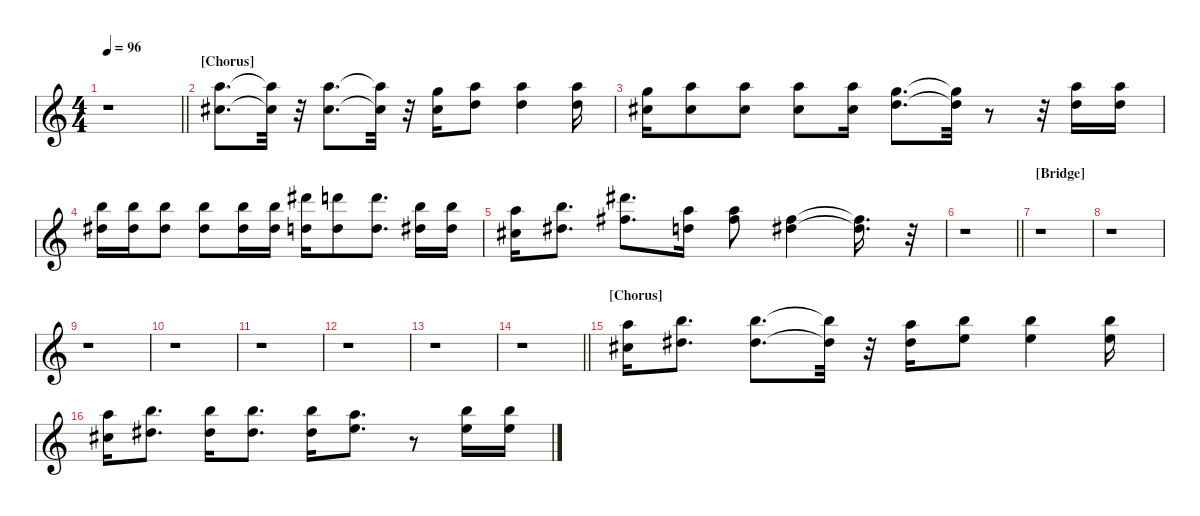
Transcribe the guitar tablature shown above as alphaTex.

\defaultSystemsLayout 4
\hideDynamics
\bracketExtendMode nobrackets
\singleTrackTrackNamePolicy hidden
\multiTrackTrackNamePolicy hidden
\firstSystemTrackNameMode fullname
\firstSystemTrackNameOrientation horizontal
\otherSystemsTrackNameOrientation horizontal
\track ("backing" "fl.") {instrument flute}
\staff {score}
\tuning (E4 B3 G3 D3 A2 E2)
\ts (4 4)
\tempo 96
\clef g2
\barLineRight lightlight
\ks c
r.1{dy ff beam Down} |
\section ("" "[Chorus]")
(17.1 18.3{acc #}).8{d beam Down} (17.1{t} 18.3{t acc #}).32{dy f beam Down} r.32{beam Down} (17.1 18.3{acc #}).8{d dy ff beam Down} (17.1{t} 18.3{t acc #}).32{dy f beam Down} r.32{beam Down} (20.2 18.3{acc #}).16{dy ff beam Down} (17.1 19.3).8{beam Down} (17.1 19.3).4{beam Down} (17.1 19.3).16{beam Down} |
(20.2 18.3{acc #}).16{beam Down} (17.1 18.3{acc #}).8{beam Down} (17.1 18.3{acc #}).8{beam Down} (17.1 18.3{acc #}).8{beam Down} (17.1 18.3{acc #}).16{beam Down} (15.1 15.2).8{d beam Down} (15.1{t} 15.2{t}).32{dy f beam Down} r.8{beam Down} r.32{beam Down} (17.1 15.2).16{dy ff beam Down} (17.1 15.2).16{beam Down} |
(19.1 20.3{acc #}).16{beam Down} (19.1 20.3{acc #}).16{beam Down} (19.1 20.3{acc #}).8{beam Down} (19.1 20.3{acc #}).8{beam Down} (19.1 20.3{acc #}).16{beam Down} (19.1 20.3{acc #}).16{beam Down} (23.1{acc #} 24.4).16{beam Down} (22.1 24.4).8{beam Down} (22.1 24.4).8{d beam Down} (19.1 20.3{acc #}).16{beam Down} (19.1 20.3{acc #}).16{beam Down} |
(17.1 18.3{acc #}).16{beam Down} (19.1 20.3{acc #}).8{d beam Down} (23.1{acc #} 23.3{acc #}).8{d beam Down} (22.2 24.4).16{beam Down} (22.2 23.3{acc #}).8{beam Down} (19.2{acc #} 20.3{acc #}).4{beam Down} (19.2{t acc #} 20.3{t acc #}).16{d dy f beam Down} r.32{beam Down} |
\barLineRight lightlight
r.1{beam Down} |
\section ("" "[Bridge]")
r.1{beam Down} |
r.1{beam Down} |
r.1{beam Down} |
r.1{beam Down} |
r.1{beam Down} |
r.1{beam Down} |
r.1{beam Down} |
\barLineRight lightlight
r.1{beam Down} |
\section ("" "[Chorus]")
(17.1 18.3{acc #}).16{dy ff beam Down} (19.1 20.3{acc #}).8{d beam Down} (19.1 20.3{acc #}).8{d beam Down} (19.1{t} 20.3{t acc #}).32{dy f beam Down} r.32{beam Down} (17.1 16.2{acc #}).16{dy ff beam Down} (19.1 17.2).8{beam Down} (19.1 17.2).4{beam Down} (19.1 17.2).16{beam Down} |
(17.1 18.3{acc #}).16{beam Down} (19.1 20.3{acc #}).8{d beam Down} (19.1 20.3{acc #}).16{beam Down} (19.1 20.3{acc #}).8{d beam Down} (19.1 20.3{acc #}).16{beam Down} (17.1 17.2).8{d beam Down} r.8{beam Down} (19.1 17.2).16{beam Down} (19.1 17.2).16{beam Down}
